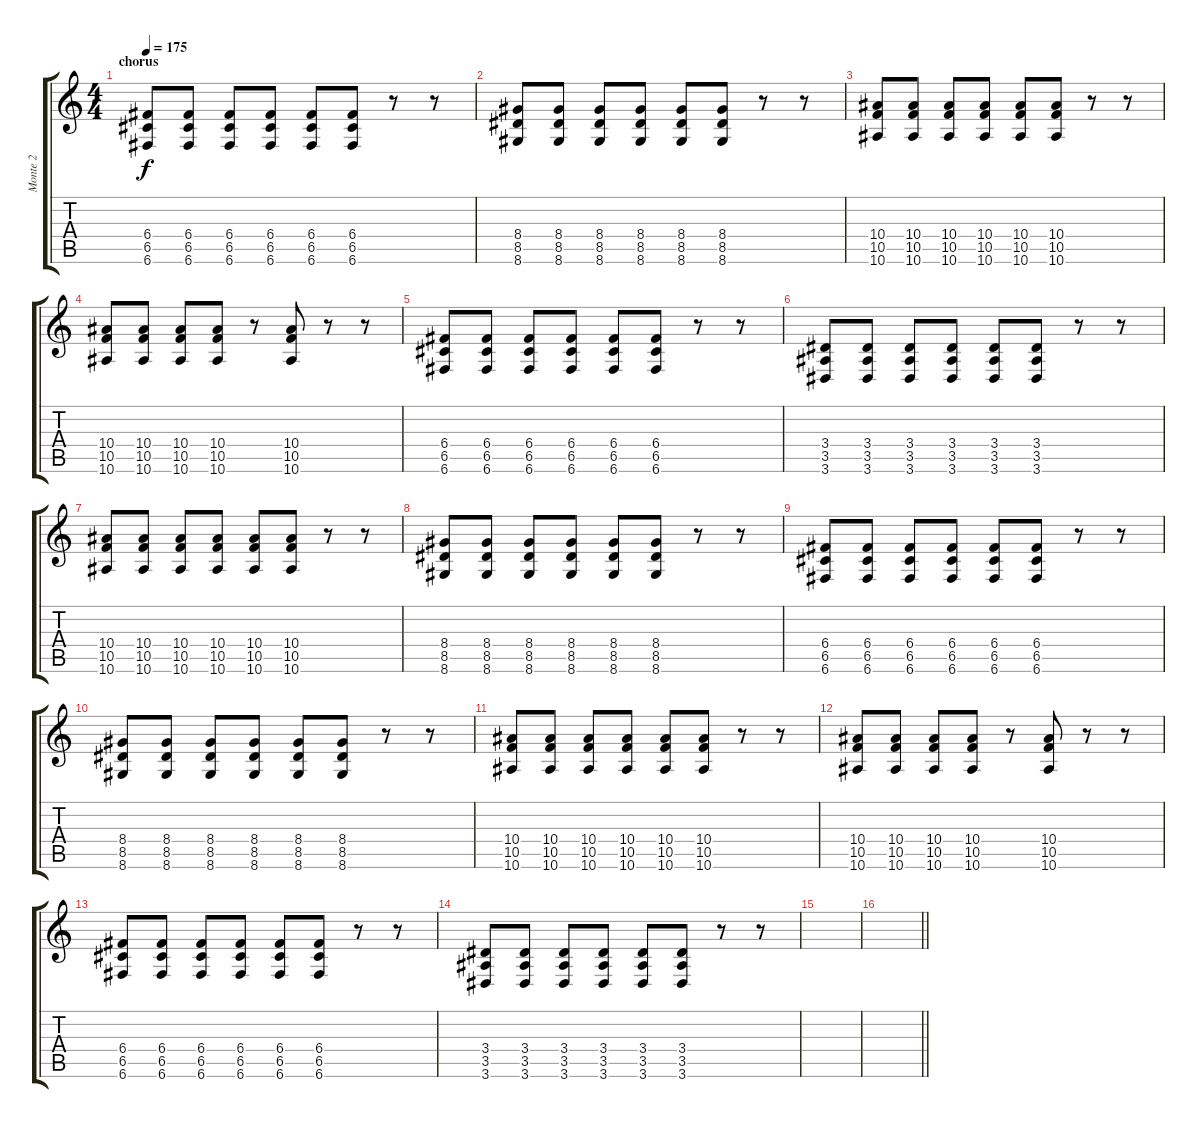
\track ("Monte 2" "Monte 2") {instrument overdrivenguitar}
\staff {score tabs}
\tuning (D4 A3 F3 C3 G2 C2) {hide}
\ts (4 4)
\section ("" "chorus")
\tempo 175
\clef g2
\ks c
(6.4 6.5 6.6).8{dy f} (6.4 6.5 6.6).8 (6.4 6.5 6.6).8 (6.4 6.5 6.6).8 (6.4 6.5 6.6).8 (6.4 6.5 6.6).8 r.8 r.8 |
(8.4 8.5 8.6).8 (8.4 8.5 8.6).8 (8.4 8.5 8.6).8 (8.4 8.5 8.6).8 (8.4 8.5 8.6).8 (8.4 8.5 8.6).8 r.8 r.8 |
(10.4 10.5 10.6).8 (10.4 10.5 10.6).8 (10.4 10.5 10.6).8 (10.4 10.5 10.6).8 (10.4 10.5 10.6).8 (10.4 10.5 10.6).8 r.8 r.8 |
(10.4 10.5 10.6).8 (10.4 10.5 10.6).8 (10.4 10.5 10.6).8 (10.4 10.5 10.6).8 r.8 (10.4 10.5 10.6).8 r.8 r.8 |
(6.4 6.5 6.6).8 (6.4 6.5 6.6).8 (6.4 6.5 6.6).8 (6.4 6.5 6.6).8 (6.4 6.5 6.6).8 (6.4 6.5 6.6).8 r.8 r.8 |
(3.4 3.5 3.6).8 (3.4 3.5 3.6).8 (3.4 3.5 3.6).8 (3.4 3.5 3.6).8 (3.4 3.5 3.6).8 (3.4 3.5 3.6).8 r.8 r.8 |
(10.4 10.5 10.6).8 (10.4 10.5 10.6).8 (10.4 10.5 10.6).8 (10.4 10.5 10.6).8 (10.4 10.5 10.6).8 (10.4 10.5 10.6).8 r.8 r.8 |
(8.4 8.5 8.6).8 (8.4 8.5 8.6).8 (8.4 8.5 8.6).8 (8.4 8.5 8.6).8 (8.4 8.5 8.6).8 (8.4 8.5 8.6).8 r.8 r.8 |
(6.4 6.5 6.6).8 (6.4 6.5 6.6).8 (6.4 6.5 6.6).8 (6.4 6.5 6.6).8 (6.4 6.5 6.6).8 (6.4 6.5 6.6).8 r.8 r.8 |
(8.4 8.5 8.6).8 (8.4 8.5 8.6).8 (8.4 8.5 8.6).8 (8.4 8.5 8.6).8 (8.4 8.5 8.6).8 (8.4 8.5 8.6).8 r.8 r.8 |
(10.4 10.5 10.6).8 (10.4 10.5 10.6).8 (10.4 10.5 10.6).8 (10.4 10.5 10.6).8 (10.4 10.5 10.6).8 (10.4 10.5 10.6).8 r.8 r.8 |
(10.4 10.5 10.6).8 (10.4 10.5 10.6).8 (10.4 10.5 10.6).8 (10.4 10.5 10.6).8 r.8 (10.4 10.5 10.6).8 r.8 r.8 |
(6.4 6.5 6.6).8 (6.4 6.5 6.6).8 (6.4 6.5 6.6).8 (6.4 6.5 6.6).8 (6.4 6.5 6.6).8 (6.4 6.5 6.6).8 r.8 r.8 |
(3.4 3.5 3.6).8 (3.4 3.5 3.6).8 (3.4 3.5 3.6).8 (3.4 3.5 3.6).8 (3.4 3.5 3.6).8 (3.4 3.5 3.6).8 r.8 r.8 |
|
\barLineRight lightlight
